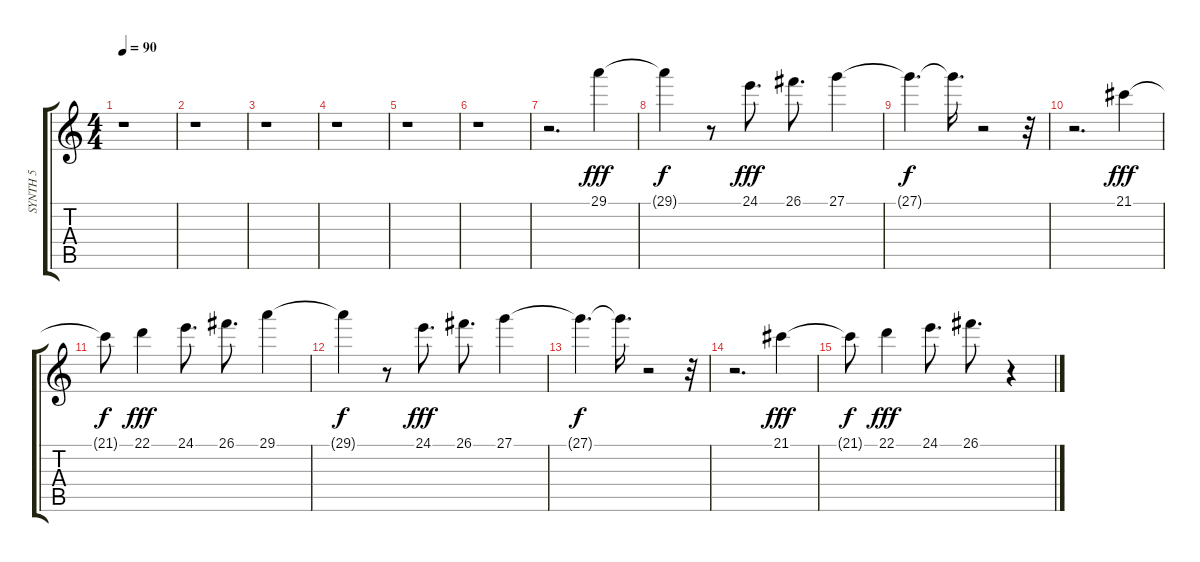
\track ("SYNTH 5" "SYNTH 5") {instrument celesta}
\staff {score tabs}
\tuning (E4 B3 G3 D3 A2 E2) {hide}
\ts (4 4)
\tempo 90
\clef g2
\ks c
r.1{dy fff} |
r.1 |
r.1 |
r.1 |
r.1 |
r.1 |
r.2{d} 29.1.4 |
29.1{t}.4{dy f} r.8 24.1.8{d dy fff} 26.1.8{d} 27.1.4 |
27.1{t}.4{d dy f} 27.1{t}.16{d} r.2 r.32 |
r.2{d} 21.1.4{dy fff} |
21.1{t}.8{dy f} 22.1.4{dy fff} 24.1.8{d} 26.1.8{d} 29.1.4 |
29.1{t}.4{dy f} r.8 24.1.8{d dy fff} 26.1.8{d} 27.1.4 |
27.1{t}.4{d dy f} 27.1{t}.16{d} r.2 r.32 |
r.2{d} 21.1.4{dy fff} |
21.1{t}.8{dy f} 22.1.4{dy fff} 24.1.8{d} 26.1.8{d} r.4
